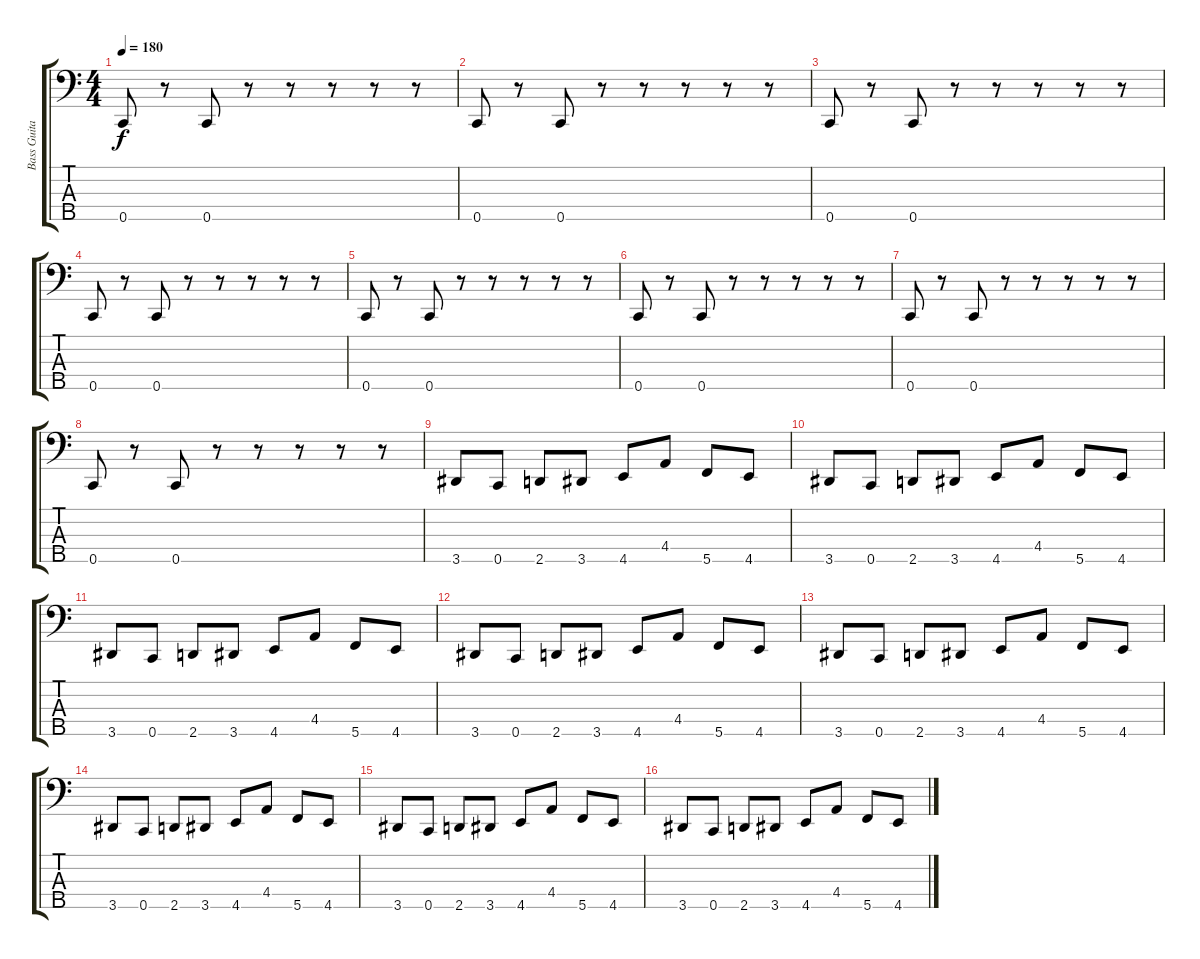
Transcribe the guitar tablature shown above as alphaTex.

\track ("Bass Guitar" "Bass Guita") {instrument electricbasspick}
\staff {score tabs}
\tuning (Ab2 Eb2 Bb1 F1 C1) {hide}
\ts (4 4)
\tempo 180
\clef f4
\ks c
0.5.8{dy f instrument slapbass1} r.8 0.5.8 r.8 r.8 r.8 r.8 r.8 |
0.5.8 r.8 0.5.8 r.8 r.8 r.8 r.8 r.8 |
0.5.8 r.8 0.5.8 r.8 r.8 r.8 r.8 r.8 |
0.5.8 r.8 0.5.8 r.8 r.8 r.8 r.8 r.8 |
0.5.8 r.8 0.5.8 r.8 r.8 r.8 r.8 r.8 |
0.5.8 r.8 0.5.8 r.8 r.8 r.8 r.8 r.8 |
0.5.8 r.8 0.5.8 r.8 r.8 r.8 r.8 r.8 |
0.5.8 r.8 0.5.8 r.8 r.8 r.8 r.8 r.8 |
3.5.8{instrument electricbasspick} 0.5.8 2.5.8 3.5.8 4.5.8 4.4.8 5.5.8 4.5.8 |
3.5.8 0.5.8 2.5.8 3.5.8 4.5.8 4.4.8 5.5.8 4.5.8 |
3.5.8 0.5.8 2.5.8 3.5.8 4.5.8 4.4.8 5.5.8 4.5.8 |
3.5.8 0.5.8 2.5.8 3.5.8 4.5.8 4.4.8 5.5.8 4.5.8 |
3.5.8 0.5.8 2.5.8 3.5.8 4.5.8 4.4.8 5.5.8 4.5.8 |
3.5.8 0.5.8 2.5.8 3.5.8 4.5.8 4.4.8 5.5.8 4.5.8 |
3.5.8 0.5.8 2.5.8 3.5.8 4.5.8 4.4.8 5.5.8 4.5.8 |
3.5.8 0.5.8 2.5.8 3.5.8 4.5.8 4.4.8 5.5.8 4.5.8
